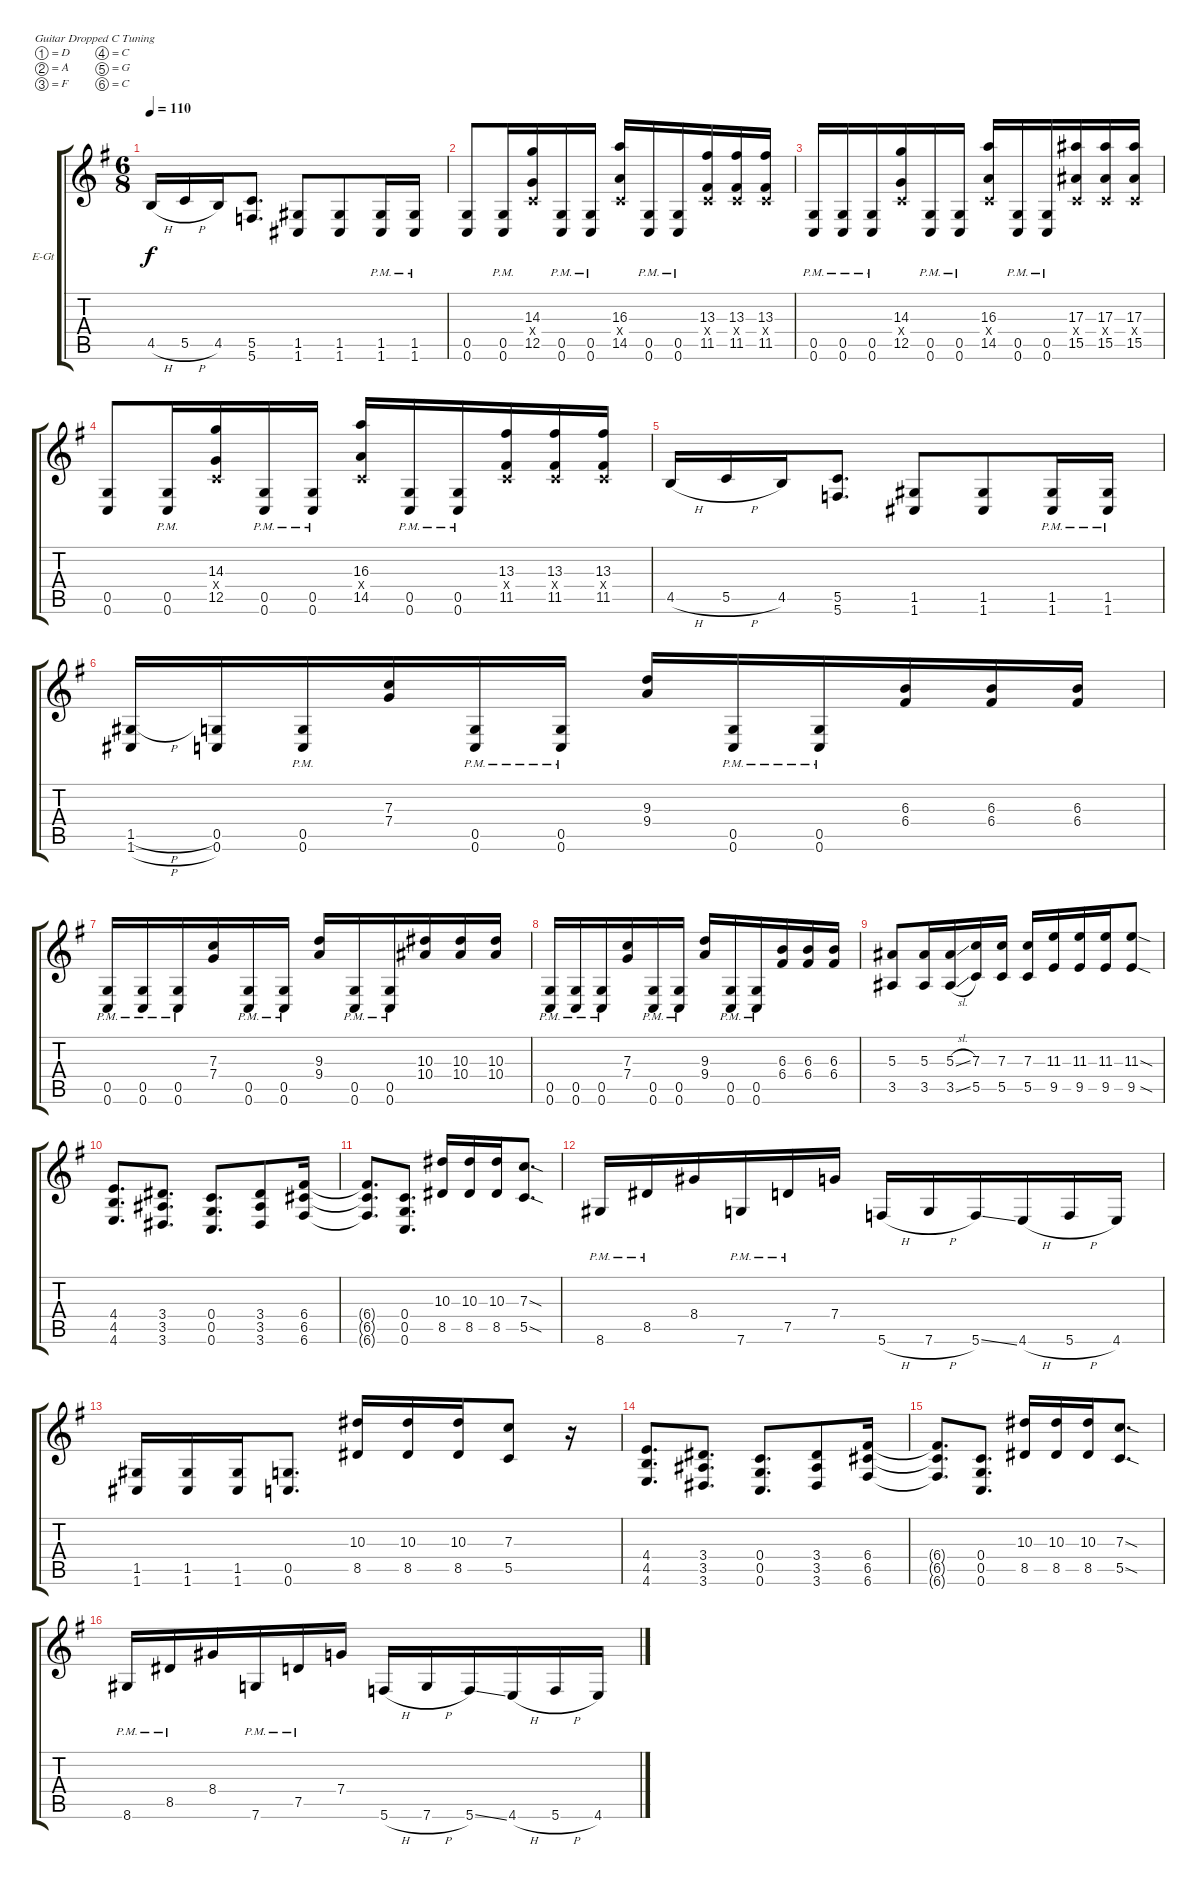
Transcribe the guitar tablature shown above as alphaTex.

\bracketExtendMode groupsimilarinstruments
\firstSystemTrackNameOrientation horizontal
\otherSystemsTrackNameOrientation horizontal
\track ("Electric Guitar 1" "E-Gt") {instrument distortionguitar}
\staff {score tabs}
\tuning (D4 A3 F3 C3 G2 C2)
\ts (6 8)
\tempo 110
\clef g2
\ks eminor
4.5{h}.16{dy f} 5.5{h}.16 4.5.16 (5.6 5.5).8{d} (1.6 1.5).8 (1.6 1.5).8 (1.5{pm} 1.6{pm}).16 (1.6{pm} 1.5{pm}).16 |
(0.6 0.5).8 (0.6{pm} 0.5{pm}).16 (12.5 14.3 0.4{x}).16 (0.6{pm} 0.5{pm}).16 (0.6{pm} 0.5{pm}).16 (14.5 16.3 0.4{x}).16 (0.6{pm} 0.5{pm}).16 (0.6{pm} 0.5{pm}).16 (11.5 13.3 0.4{x}).16 (11.5 13.3 0.4{x}).16 (11.5 13.3 0.4{x}).16 |
(0.6{pm} 0.5{pm}).16 (0.6{pm} 0.5{pm}).16 (0.6{pm} 0.5{pm}).16 (12.5 14.3 0.4{x}).16 (0.6{pm} 0.5{pm}).16 (0.6{pm} 0.5{pm}).16 (14.5 16.3 0.4{x}).16 (0.6{pm} 0.5{pm}).16 (0.6{pm} 0.5{pm}).16 (15.5 17.3 0.4{x}).16 (15.5 17.3 0.4{x}).16 (15.5 17.3 0.4{x}).16 |
(0.6 0.5).8 (0.6{pm} 0.5{pm}).16 (12.5 14.3 0.4{x}).16 (0.6{pm} 0.5{pm}).16 (0.6{pm} 0.5{pm}).16 (14.5 16.3 0.4{x}).16 (0.6{pm} 0.5{pm}).16 (0.6{pm} 0.5{pm}).16 (11.5 13.3 0.4{x}).16 (11.5 13.3 0.4{x}).16 (11.5 13.3 0.4{x}).16 |
4.5{h}.16 5.5{h}.16 4.5.16 (5.6 5.5).8{d} (1.6 1.5).8 (1.6 1.5).8 (1.5{pm} 1.6{pm}).16 (1.6{pm} 1.5{pm}).16 |
(1.6{h} 1.5{h}).16 (0.6 0.5).16 (0.6{pm} 0.5{pm}).16 (7.3 7.4).16 (0.6{pm} 0.5{pm}).16 (0.6{pm} 0.5{pm}).16 (9.3 9.4).16 (0.6{pm} 0.5{pm}).16 (0.6{pm} 0.5{pm}).16 (6.3 6.4).16 (6.3 6.4).16 (6.3 6.4).16 |
(0.6{pm} 0.5{pm}).16 (0.6{pm} 0.5{pm}).16 (0.6{pm} 0.5{pm}).16 (7.3 7.4).16 (0.6{pm} 0.5{pm}).16 (0.6{pm} 0.5{pm}).16 (9.3 9.4).16 (0.6{pm} 0.5{pm}).16 (0.6{pm} 0.5{pm}).16 (10.3 10.4).16 (10.3 10.4).16 (10.3 10.4).16 |
(0.6{pm} 0.5{pm}).16 (0.6{pm} 0.5{pm}).16 (0.6{pm} 0.5{pm}).16 (7.3 7.4).16 (0.6{pm} 0.5{pm}).16 (0.6{pm} 0.5{pm}).16 (9.3 9.4).16 (0.6{pm} 0.5{pm}).16 (0.6{pm} 0.5{pm}).16 (6.3 6.4).16 (6.3 6.4).16 (6.3 6.4).16 |
(3.5 5.3).8 (3.5 5.3).16 (5.3{sl} 3.5{sl}).16 (7.3 5.5).16 (5.5 7.3).16 (7.3 5.5).16 (9.5 11.3).16 (11.3 9.5).16 (11.3 9.5).16 (11.3{sod} 9.5{sod}).8 |
(4.6 4.5 4.4).8{d} (3.6 3.4 3.5).8{d} (0.6 0.5 0.4).8{d} (3.6 3.4 3.5).8 (6.6 6.5 6.4).16 |
(6.6{t} 6.5{t} 6.4{t}).8{d} (0.6 0.5 0.4).8{d} (8.5 10.3).16 (8.5 10.3).16 (8.5 10.3).16 (5.5{sod} 7.3{sod}).8{d} |
8.6{pm}.16 8.5{pm}.16 8.4.16 7.6{pm}.16 7.5{pm}.16 7.4.16 5.6{h}.16 7.6{h}.16 5.6{ss}.16 4.6{h}.16 5.6{h}.16 4.6.16 |
(1.6 1.5).16 (1.6 1.5).16 (1.6 1.5).16 (0.5 0.6).8{d} (8.5 10.3).16 (8.5 10.3).16 (8.5 10.3).16 (5.5 7.3).8 r.16 |
(4.6 4.5 4.4).8{d} (3.6 3.4 3.5).8{d} (0.6 0.5 0.4).8{d} (3.6 3.4 3.5).8 (6.6 6.5 6.4).16 |
(6.6{t} 6.5{t} 6.4{t}).8{d} (0.6 0.5 0.4).8{d} (8.5 10.3).16 (8.5 10.3).16 (8.5 10.3).16 (5.5{sod} 7.3{sod}).8{d} |
8.6{pm}.16 8.5{pm}.16 8.4.16 7.6{pm}.16 7.5{pm}.16 7.4.16 5.6{h}.16 7.6{h}.16 5.6{ss}.16 4.6{h}.16 5.6{h}.16 4.6.16
